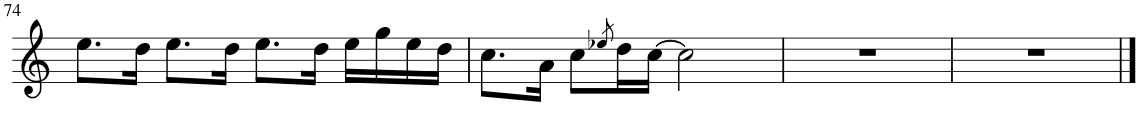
**kern
*part1
*staff1
*I"Piano
*I'Pno.
!!LO:PB:g=z
*clefG2
*k[]
*M4/4
=74
8.ee\L
16dd\Jk
8.ee\L
16dd\Jk
8.ee\L
16dd\Jk
16ee\LL
16gg\
16ee\
16dd\JJ
=75
8.cc\L
16a\Jk
8cc\L
8qee-X/
16dd\L
[16cc\JJ
2cc\]
=76
1r
=77
1r
==
*-
